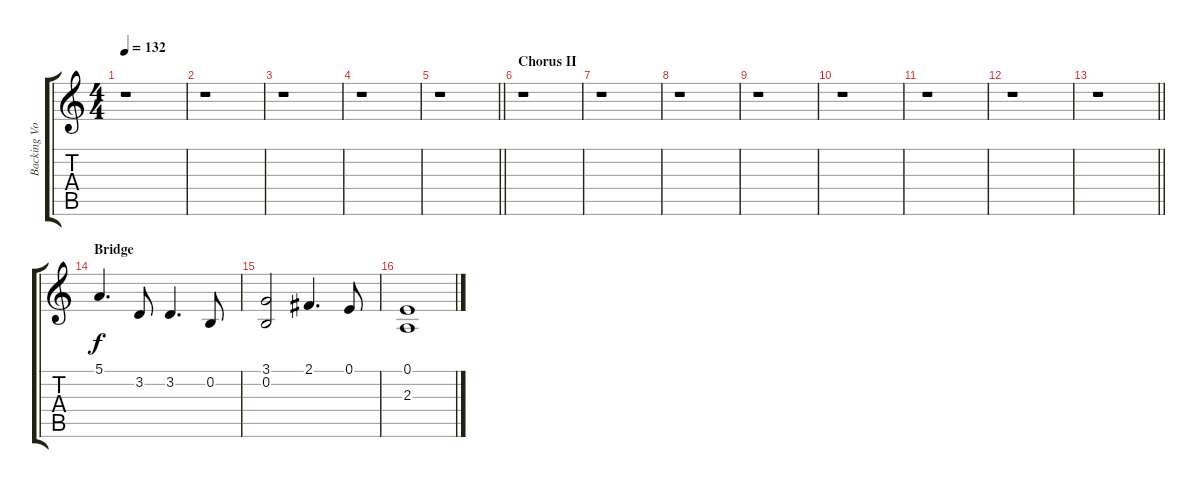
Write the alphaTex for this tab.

\track ("Backing Vocals" "Backing Vo") {instrument tenorsax}
\staff {score tabs}
\tuning (E4 B3 G3 D3 A2 E2) {hide}
\ts (4 4)
\tempo 132
\clef g2
\ks c
r.1{dy f} |
r.1 |
r.1 |
r.1 |
\barLineRight lightlight
r.1 |
\section ("" "Chorus II")
r.1 |
r.1 |
r.1 |
r.1 |
r.1 |
r.1 |
r.1 |
\barLineRight lightlight
r.1 |
\section ("" "Bridge")
5.1.4{d} 3.2.8 3.2.4{d} 0.2.8 |
(3.1 0.2).2 2.1.4{d} 0.1.8 |
(0.1 2.3).1
